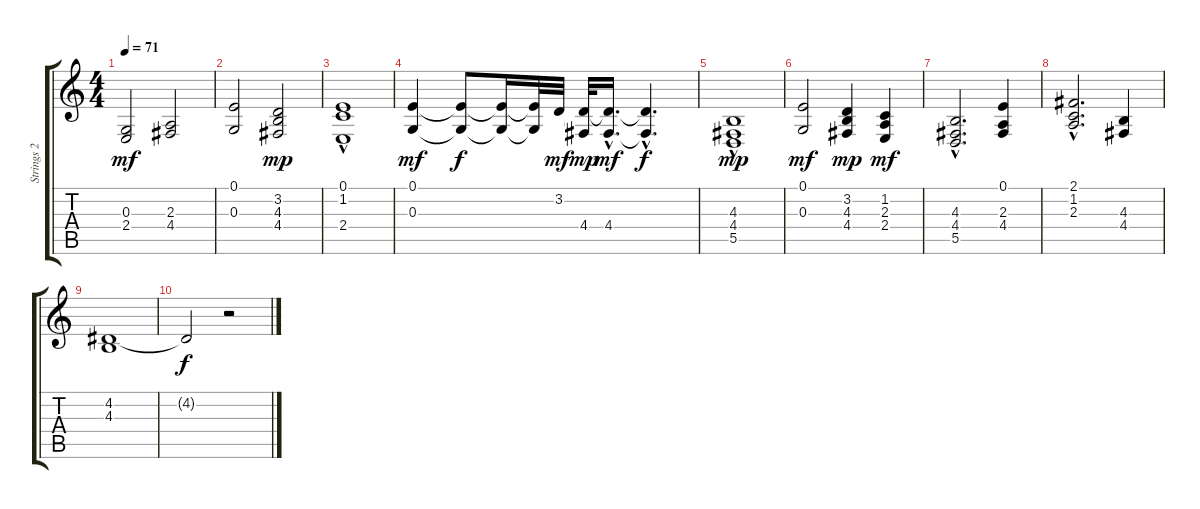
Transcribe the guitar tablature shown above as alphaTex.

\track ("Strings 2" "Strings 2") {instrument stringensemble2}
\staff {score tabs}
\tuning (E4 B3 G3 D3 A2 D2) {hide}
\ts (4 4)
\tempo 71
\clef g2
\ks c
(0.3 2.4).2{dy mf instrument stringensemble2} (2.3 4.4).2 |
(0.1 0.3).2{balance 3} (3.2 4.3 4.4).2{dy mp} |
(0.1{hac} 1.2 2.4).1 |
(0.1 0.3).4{dy mf balance 8} (0.1{t} 0.3{t}).8{dy f} (0.1{t} 0.3{t}).16 (0.1{t} 0.3{t}).32 3.2.32{dy mf} (3.2{t} 4.4).32{dy mp} (3.2{hac t} 4.4{hac}).16{d dy mf} (3.2{hac t} 4.4{hac t}).4{d dy f} |
(4.3 4.4{hac} 5.5).1{dy mp} |
(0.1 0.3).2{dy mf balance 8} (3.2 4.3 4.4).4{dy mp} (1.2 2.3 2.4).4{dy mf} |
(4.3{hac} 4.4 5.5{hac}).2{d} (0.1 2.3 4.4).4{balance 8} |
(2.1 1.2 2.3{hac}).2{d} (4.3 4.4).4 |
(4.2 4.3).1 |
4.2{t}.2{dy f} r.2
